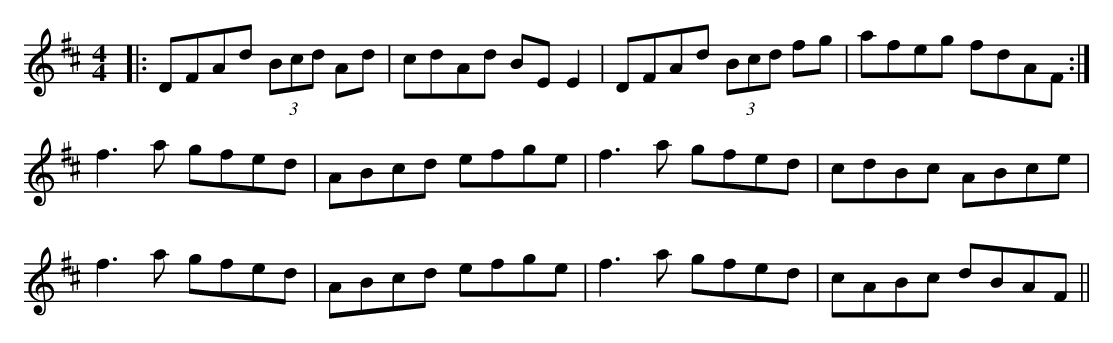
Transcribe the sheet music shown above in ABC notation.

X:1
M:4/4
K:D
|:DFAd (3Bcd Ad|cdAd BEE2|DFAd (3Bcd fg|afeg fdAF:|
f3a gfed|ABcd efge|f3a gfed|cdBc ABce|
f3a gfed|ABcd efge|f3a gfed|cABc dBAF||
